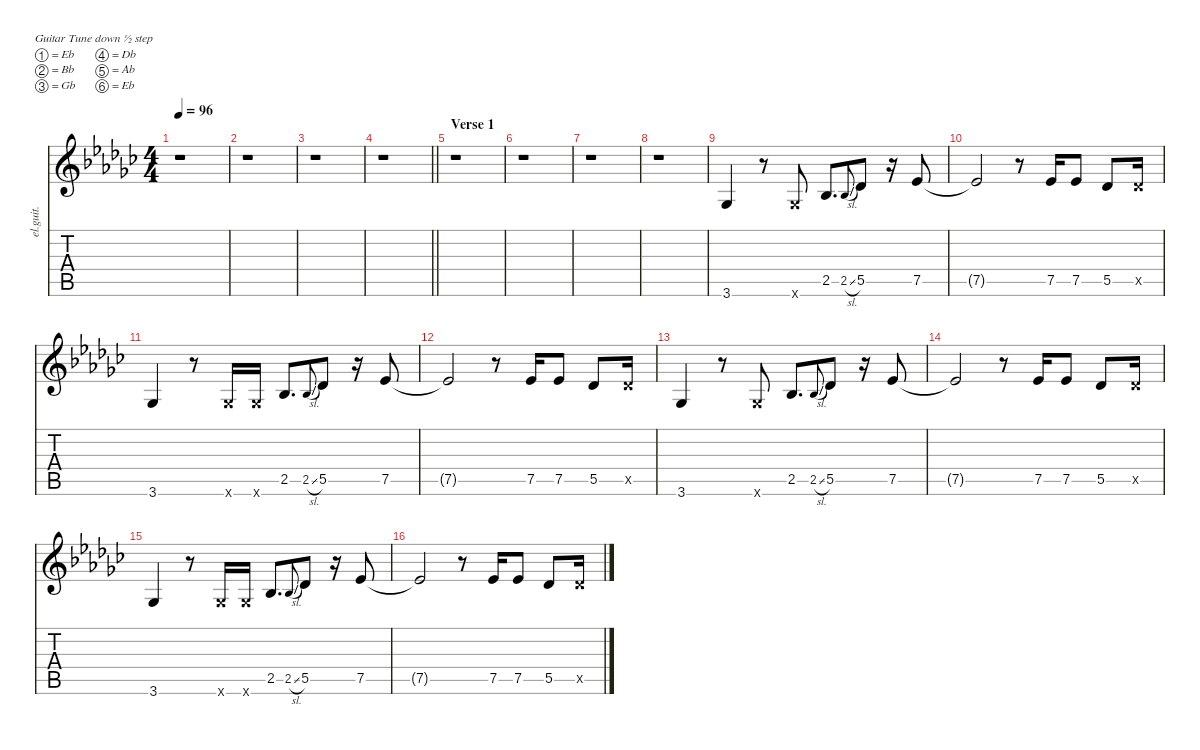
\defaultSystemsLayout 4
\hideDynamics
\bracketExtendMode nobrackets
\otherSystemsTrackNameOrientation horizontal
\track ("Lead Guitar" "el.guit.") {defaultSystemsLayout 5 instrument electricguitarmuted}
\staff {score tabs}
\tuning (Eb4 Bb3 Gb3 Db3 Ab2 Eb2)
\ts (4 4)
\beaming (8 2 2 2 2)
\tempo 96
\clef g2
\ks gb
r.1{dy fff instrument electricguitarmuted beam Down} |
r.1{beam Down} |
r.1{beam Down} |
\barLineRight lightlight
r.1{beam Down} |
\section ("" "Verse 1")
r.1{beam Down} |
r.1{beam Down} |
r.1{beam Down} |
r.1{beam Down} |
3.6{acc b}.4{beam Up} r.8{beam Up} 3.6{x acc b}.8{beam Up} 2.5{acc b}.8{d beam Up} 2.5{sl acc b}.8{gr onbeat dy mf beam Up} 5.5{acc b}.8{dy fff beam Up} r.16{beam Up} 7.5{acc b}.8{beam Up} |
7.5{t acc b}.2{beam Up} r.8{beam Up} 7.5{acc b}.16{beam Up} 7.5{acc b}.8{beam Up} 5.5{acc b}.8{beam Up} 5.5{x acc b}.16{beam Up} |
3.6{acc b}.4{beam Up} r.8{beam Up} 3.6{x acc b}.16{beam Up} 3.6{x acc b}.16{beam Up} 2.5{acc b}.8{d beam Up} 2.5{sl acc b}.8{gr onbeat dy mf beam Up} 5.5{acc b}.8{dy fff beam Up} r.16{beam Up} 7.5{acc b}.8{beam Up} |
7.5{t acc b}.2{beam Up} r.8{beam Up} 7.5{acc b}.16{beam Up} 7.5{acc b}.8{beam Up} 5.5{acc b}.8{beam Up} 5.5{x acc b}.16{beam Up} |
3.6{acc b}.4{beam Up} r.8{beam Up} 3.6{x acc b}.8{beam Up} 2.5{acc b}.8{d beam Up} 2.5{sl acc b}.8{gr onbeat dy mf beam Up} 5.5{acc b}.8{dy fff beam Up} r.16{beam Up} 7.5{acc b}.8{beam Up} |
7.5{t acc b}.2{beam Up} r.8{beam Up} 7.5{acc b}.16{beam Up} 7.5{acc b}.8{beam Up} 5.5{acc b}.8{beam Up} 5.5{x acc b}.16{beam Up} |
3.6{acc b}.4{beam Up} r.8{beam Up} 3.6{x acc b}.16{beam Up} 3.6{x acc b}.16{beam Up} 2.5{acc b}.8{d beam Up} 2.5{sl acc b}.8{gr onbeat dy mf beam Up} 5.5{acc b}.8{dy fff beam Up} r.16{beam Up} 7.5{acc b}.8{beam Up} |
7.5{t acc b}.2{beam Up} r.8{beam Up} 7.5{acc b}.16{beam Up} 7.5{acc b}.8{beam Up} 5.5{acc b}.8{beam Up} 5.5{x acc b}.16{beam Up}
